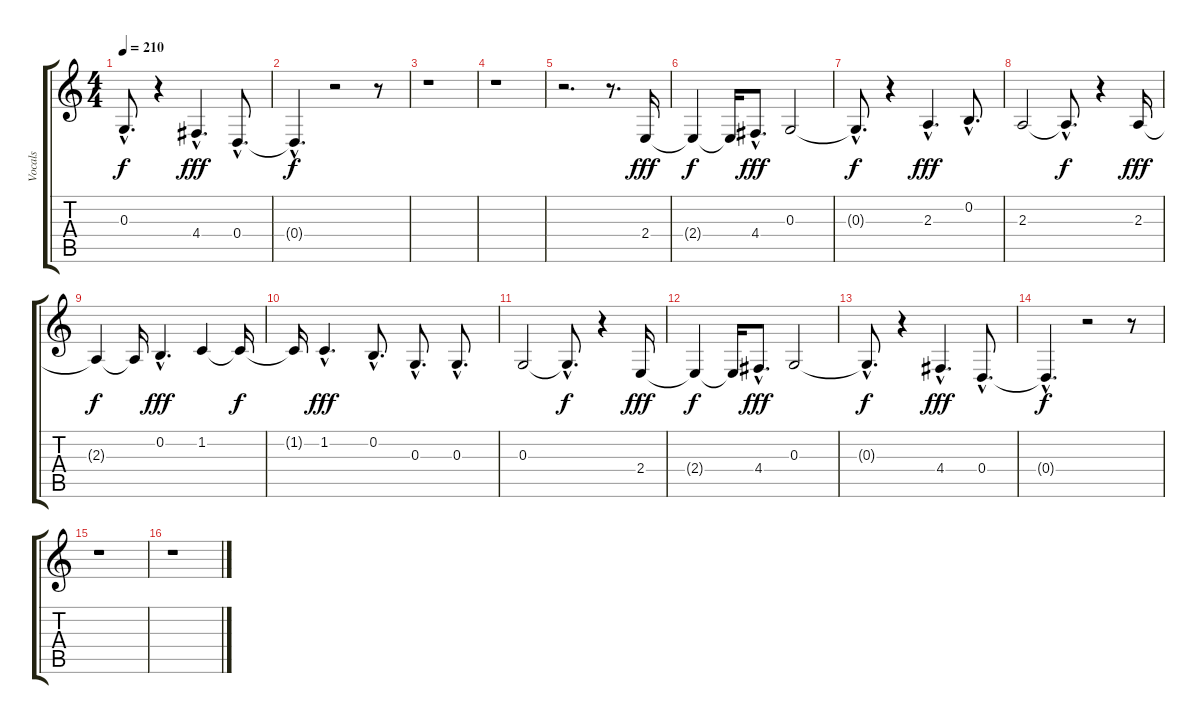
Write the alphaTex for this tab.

\track ("Vocals" "Vocals") {instrument oboe}
\staff {score tabs}
\tuning (E4 B3 G3 D3 A2 E2) {hide}
\ts (4 4)
\tempo 210
\clef g2
\ks c
0.3{hac t}.8{d dy f} r.4 4.4{hac}.4{d dy fff} 0.4{hac}.8{d} |
0.4{hac t}.4{d dy f} r.2 r.8 |
r.1 |
r.1 |
r.2{d} r.8{d} 2.4.16{dy fff} |
2.4{t}.4{dy f} 2.4{t}.16 4.4{hac}.8{d dy fff} 0.3.2 |
0.3{hac t}.8{d dy f} r.4 2.3{hac}.4{d dy fff} 0.2{hac}.8{d} |
2.3.2 2.3{hac t}.8{d dy f} r.4 2.3.16{dy fff} |
2.3{t}.4{dy f} 2.3{t}.16 0.2{hac}.4{d dy fff} 1.2.4 1.2{t}.16{dy f} |
1.2{t}.16 1.2{hac}.4{d dy fff} 0.2{hac}.8{d} 0.3{hac}.8{d} 0.3{hac}.8{d} |
0.3.2 0.3{hac t}.8{d dy f} r.4 2.4.16{dy fff} |
2.4{t}.4{dy f} 2.4{t}.16 4.4{hac}.8{d dy fff} 0.3.2 |
0.3{hac t}.8{d dy f} r.4 4.4{hac}.4{d dy fff} 0.4{hac}.8{d} |
0.4{hac t}.4{d dy f} r.2 r.8 |
r.1 |
r.1
